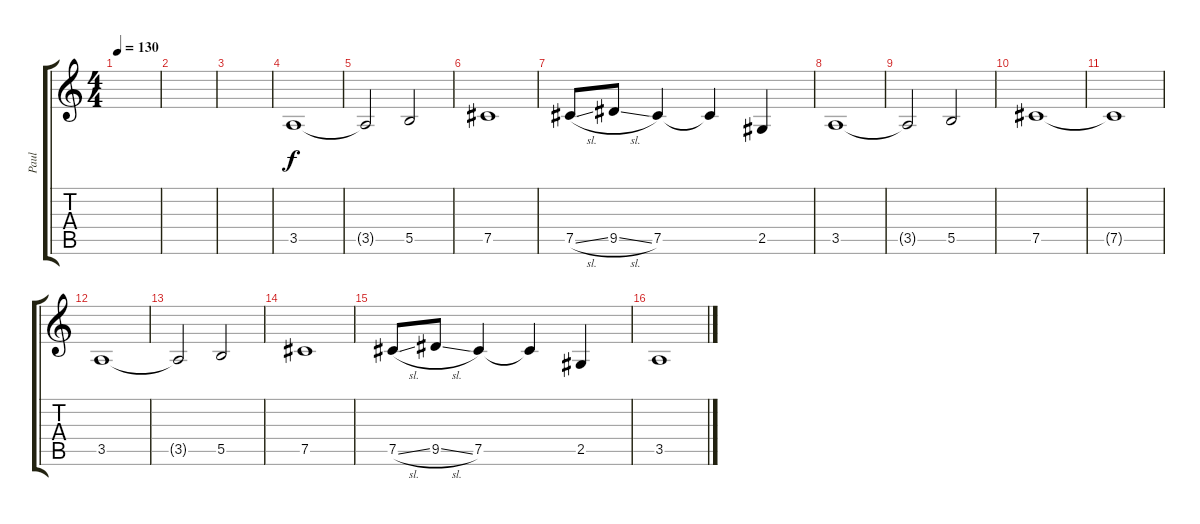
\track ("Paul" "Paul") {instrument electricbassfinger}
\staff {score tabs}
\tuning (Db4 Ab3 E3 B2 Gb2 B1) {hide}
\ts (4 4)
\tempo 130
\clef g2
\ks c
|
|
|
3.5.1 |
3.5{t}.2 5.5.2 |
7.5.1 |
7.5{sl}.8 9.5{sl}.8 7.5.4 7.5{t}.4 2.5.4 |
3.5.1 |
3.5{t}.2 5.5.2 |
7.5.1 |
7.5{t}.1 |
3.5.1 |
3.5{t}.2 5.5.2 |
7.5.1 |
7.5{sl}.8 9.5{sl}.8 7.5.4 7.5{t}.4 2.5.4 |
3.5.1
